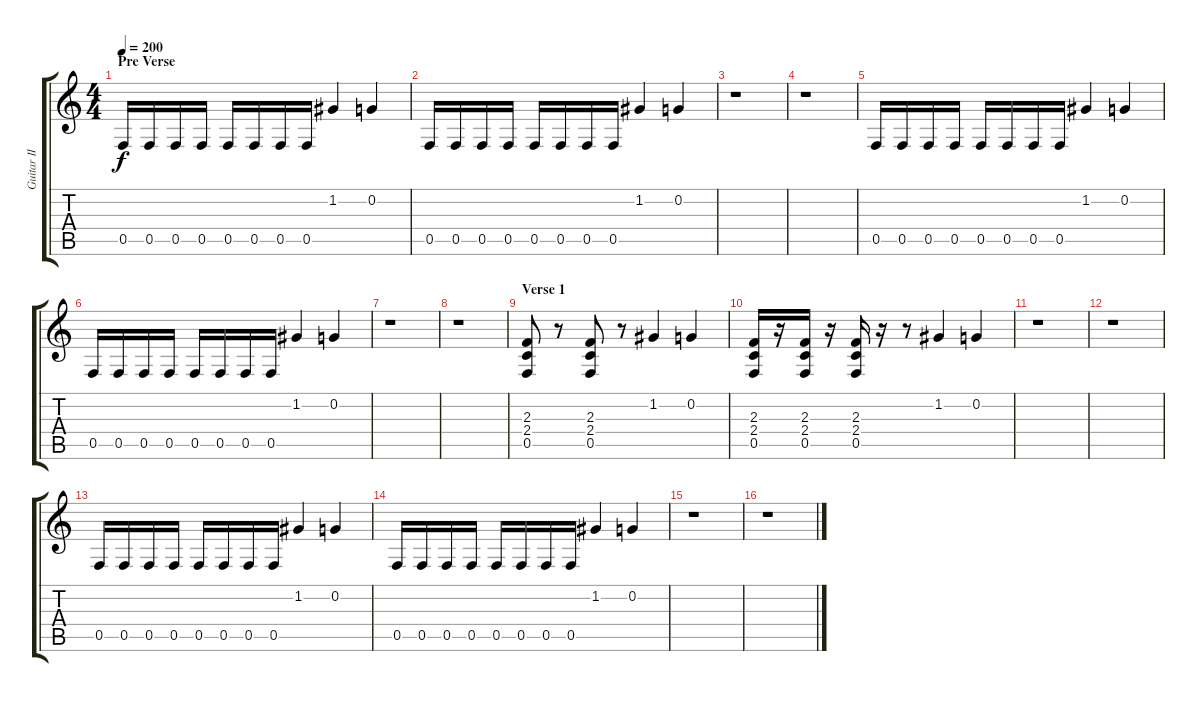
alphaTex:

\track ("Guitar II" "Guitar II") {instrument distortionguitar}
\staff {score tabs}
\tuning (C4 G3 Eb3 Bb2 F2 C2) {hide}
\ts (4 4)
\section ("" "Pre Verse")
\tempo 200
\clef g2
\ks c
0.5.16{dy f volume 13} 0.5.16 0.5.16 0.5.16 0.5.16 0.5.16 0.5.16 0.5.16 1.2.4 0.2.4 |
0.5.16 0.5.16 0.5.16 0.5.16 0.5.16 0.5.16 0.5.16 0.5.16 1.2.4 0.2.4 |
r.1 |
r.1 |
0.5.16 0.5.16 0.5.16 0.5.16 0.5.16 0.5.16 0.5.16 0.5.16 1.2.4 0.2.4 |
0.5.16 0.5.16 0.5.16 0.5.16 0.5.16 0.5.16 0.5.16 0.5.16 1.2.4 0.2.4 |
r.1 |
r.1 |
\section ("" "Verse 1")
(2.3 2.4 0.5).8 r.8 (2.3 2.4 0.5).8 r.8 1.2.4 0.2.4 |
(2.3 2.4 0.5).16 r.16 (2.3 2.4 0.5).16 r.16 (2.3 2.4 0.5).16 r.16 r.8 1.2.4 0.2.4 |
r.1 |
r.1 |
0.5.16 0.5.16 0.5.16 0.5.16 0.5.16 0.5.16 0.5.16 0.5.16 1.2.4 0.2.4 |
0.5.16 0.5.16 0.5.16 0.5.16 0.5.16 0.5.16 0.5.16 0.5.16 1.2.4 0.2.4 |
r.1 |
r.1
